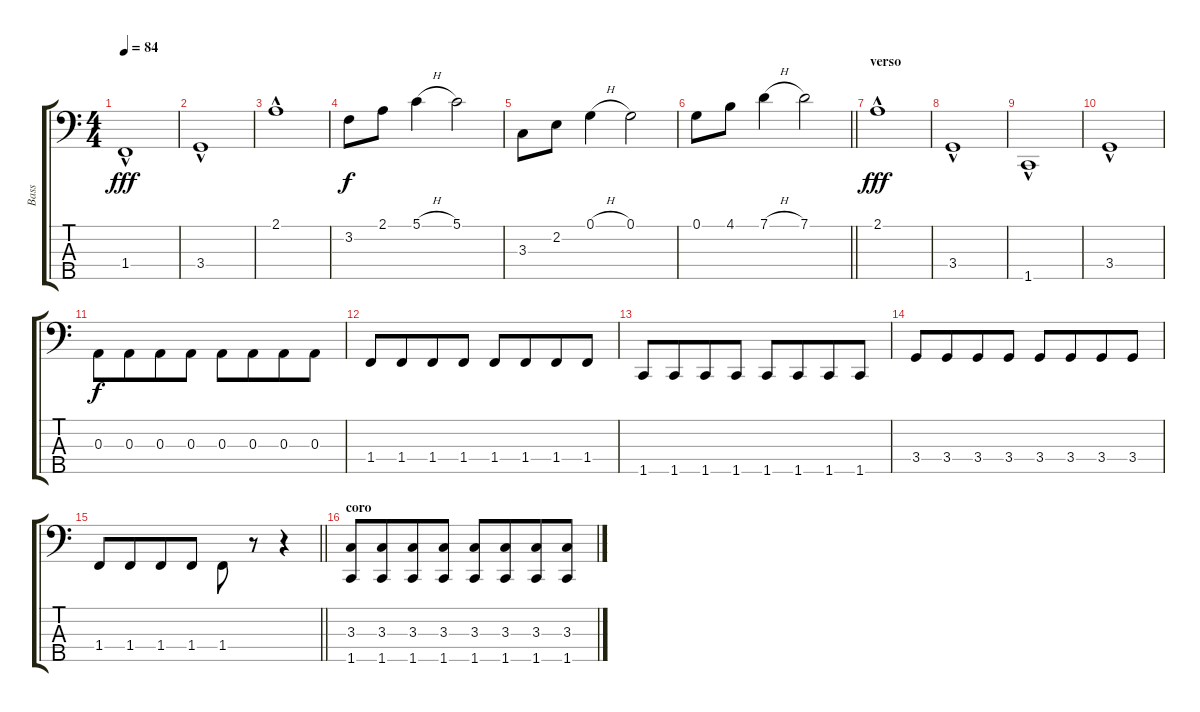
\track ("Bass" "Bass") {instrument electricbassfinger}
\staff {score tabs}
\tuning (G2 D2 A1 E1 B0) {hide}
\ts (4 4)
\tempo 84
\clef f4
\ks c
1.4{hac}.1{dy fff} |
3.4{hac}.1 |
2.1{hac}.1 |
3.2.8{dy f} 2.1.8 5.1{h}.4 5.1.2 |
3.3.8 2.2.8 0.1{h}.4 0.1.2 |
\barLineRight lightlight
0.1.8 4.1.8 7.1{h}.4 7.1.2 |
\section ("" "verso")
2.1{hac}.1{dy fff} |
3.4{hac}.1 |
1.5{hac}.1 |
3.4{hac}.1 |
0.3.8{dy f beam Down} 0.3.8{beam Down beam merge} 0.3.8{beam Down} 0.3.8{beam Down} 0.3.8{beam Down} 0.3.8{beam Down beam merge} 0.3.8{beam Down} 0.3.8{beam Down} |
1.4.8 1.4.8{beam merge} 1.4.8 1.4.8 1.4.8 1.4.8{beam merge} 1.4.8 1.4.8 |
1.5.8 1.5.8{beam merge} 1.5.8 1.5.8 1.5.8 1.5.8{beam merge} 1.5.8 1.5.8 |
3.4.8 3.4.8{beam merge} 3.4.8 3.4.8 3.4.8 3.4.8{beam merge} 3.4.8 3.4.8 |
\barLineRight lightlight
1.4.8 1.4.8{beam merge} 1.4.8 1.4.8 1.4.8{beam Down} r.8 r.4 |
\section ("" "coro")
(3.3 1.5).8 (3.3 1.5).8{beam merge} (3.3 1.5).8 (3.3 1.5).8 (3.3 1.5).8 (3.3 1.5).8{beam merge} (3.3 1.5).8 (3.3 1.5).8
